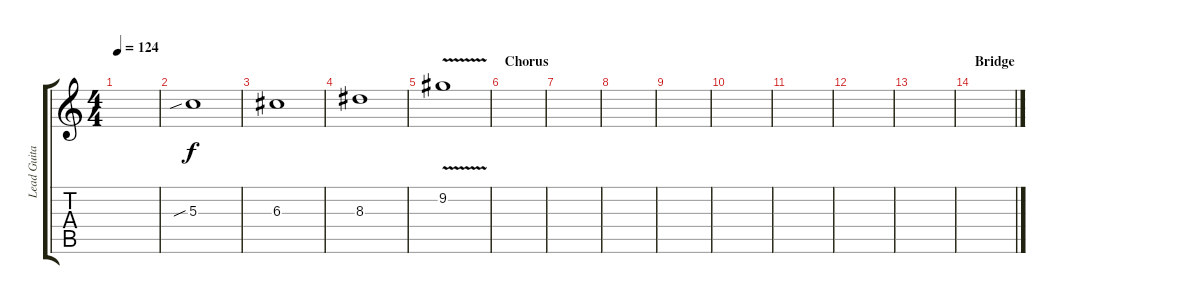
\track ("Lead Guitar " "Lead Guita") {instrument overdrivenguitar}
\staff {score tabs}
\tuning (E4 B3 G3 D3 A2 E2) {hide}
\ts (4 4)
\tempo 124
\clef g2
\ks c
|
5.3{sib}.1 |
6.3.1 |
8.3.1 |
9.2{v}.1 |
\section ("" "Chorus")
|
|
|
|
|
|
|
|
\section ("" "Bridge")
